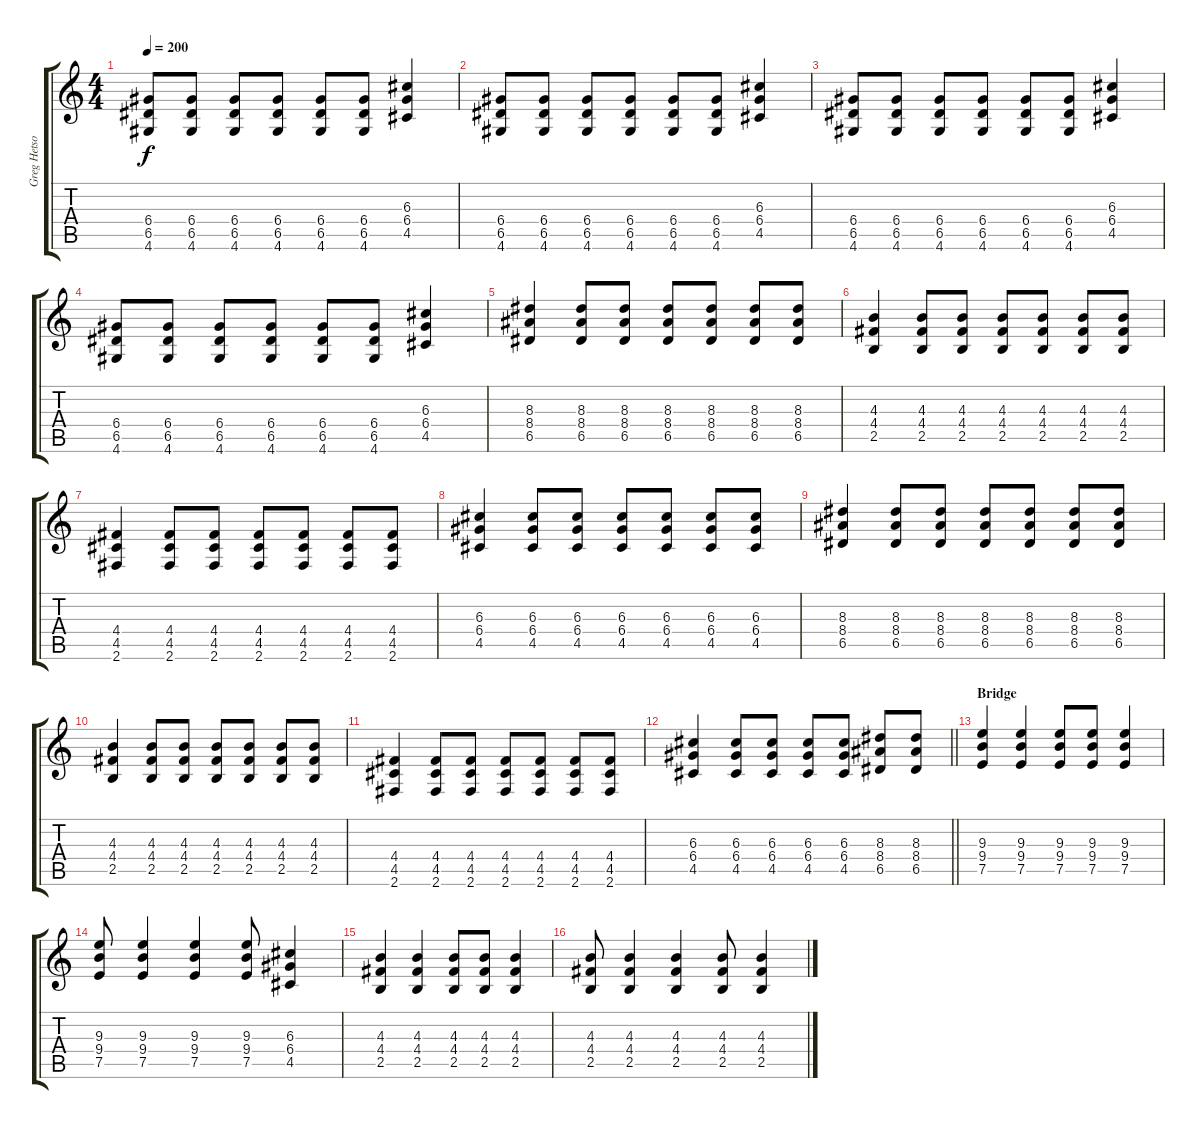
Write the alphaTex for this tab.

\track ("Greg Hetson" "Greg Hetso") {instrument overdrivenguitar}
\staff {score tabs}
\tuning (E4 B3 G3 D3 A2 E2) {hide}
\ts (4 4)
\tempo 200
\clef g2
\ks c
(6.4 6.5 4.6).8{dy f} (6.4 6.5 4.6).8 (6.4 6.5 4.6).8 (6.4 6.5 4.6).8 (6.4 6.5 4.6).8 (6.4 6.5 4.6).8 (6.3 6.4 4.5).4 |
(6.4 6.5 4.6).8 (6.4 6.5 4.6).8 (6.4 6.5 4.6).8 (6.4 6.5 4.6).8 (6.4 6.5 4.6).8 (6.4 6.5 4.6).8 (6.3 6.4 4.5).4 |
(6.4 6.5 4.6).8 (6.4 6.5 4.6).8 (6.4 6.5 4.6).8 (6.4 6.5 4.6).8 (6.4 6.5 4.6).8 (6.4 6.5 4.6).8 (6.3 6.4 4.5).4 |
(6.4 6.5 4.6).8 (6.4 6.5 4.6).8 (6.4 6.5 4.6).8 (6.4 6.5 4.6).8 (6.4 6.5 4.6).8 (6.4 6.5 4.6).8 (6.3 6.4 4.5).4 |
(8.3 8.4 6.5).4 (8.3 8.4 6.5).8 (8.3 8.4 6.5).8 (8.3 8.4 6.5).8 (8.3 8.4 6.5).8 (8.3 8.4 6.5).8 (8.3 8.4 6.5).8 |
(4.3 4.4 2.5).4 (4.3 4.4 2.5).8 (4.3 4.4 2.5).8 (4.3 4.4 2.5).8 (4.3 4.4 2.5).8 (4.3 4.4 2.5).8 (4.3 4.4 2.5).8 |
(4.4 4.5 2.6).4 (4.4 4.5 2.6).8 (4.4 4.5 2.6).8 (4.4 4.5 2.6).8 (4.4 4.5 2.6).8 (4.4 4.5 2.6).8 (4.4 4.5 2.6).8 |
(6.3 6.4 4.5).4 (6.3 6.4 4.5).8 (6.3 6.4 4.5).8 (6.3 6.4 4.5).8 (6.3 6.4 4.5).8 (6.3 6.4 4.5).8 (6.3 6.4 4.5).8 |
(8.3 8.4 6.5).4 (8.3 8.4 6.5).8 (8.3 8.4 6.5).8 (8.3 8.4 6.5).8 (8.3 8.4 6.5).8 (8.3 8.4 6.5).8 (8.3 8.4 6.5).8 |
(4.3 4.4 2.5).4 (4.3 4.4 2.5).8 (4.3 4.4 2.5).8 (4.3 4.4 2.5).8 (4.3 4.4 2.5).8 (4.3 4.4 2.5).8 (4.3 4.4 2.5).8 |
(4.4 4.5 2.6).4 (4.4 4.5 2.6).8 (4.4 4.5 2.6).8 (4.4 4.5 2.6).8 (4.4 4.5 2.6).8 (4.4 4.5 2.6).8 (4.4 4.5 2.6).8 |
\barLineRight lightlight
(6.3 6.4 4.5).4 (6.3 6.4 4.5).8 (6.3 6.4 4.5).8 (6.3 6.4 4.5).8 (6.3 6.4 4.5).8 (8.3 8.4 6.5).8 (8.3 8.4 6.5).8 |
\section ("" "Bridge")
(9.3 9.4 7.5).4 (9.3 9.4 7.5).4 (9.3 9.4 7.5).8 (9.3 9.4 7.5).8 (9.3 9.4 7.5).4 |
(9.3 9.4 7.5).8 (9.3 9.4 7.5).4 (9.3 9.4 7.5).4 (9.3 9.4 7.5).8 (6.3 6.4 4.5).4 |
(4.3 4.4 2.5).4 (4.3 4.4 2.5).4 (4.3 4.4 2.5).8 (4.3 4.4 2.5).8 (4.3 4.4 2.5).4 |
(4.3 4.4 2.5).8 (4.3 4.4 2.5).4 (4.3 4.4 2.5).4 (4.3 4.4 2.5).8 (4.3 4.4 2.5).4
